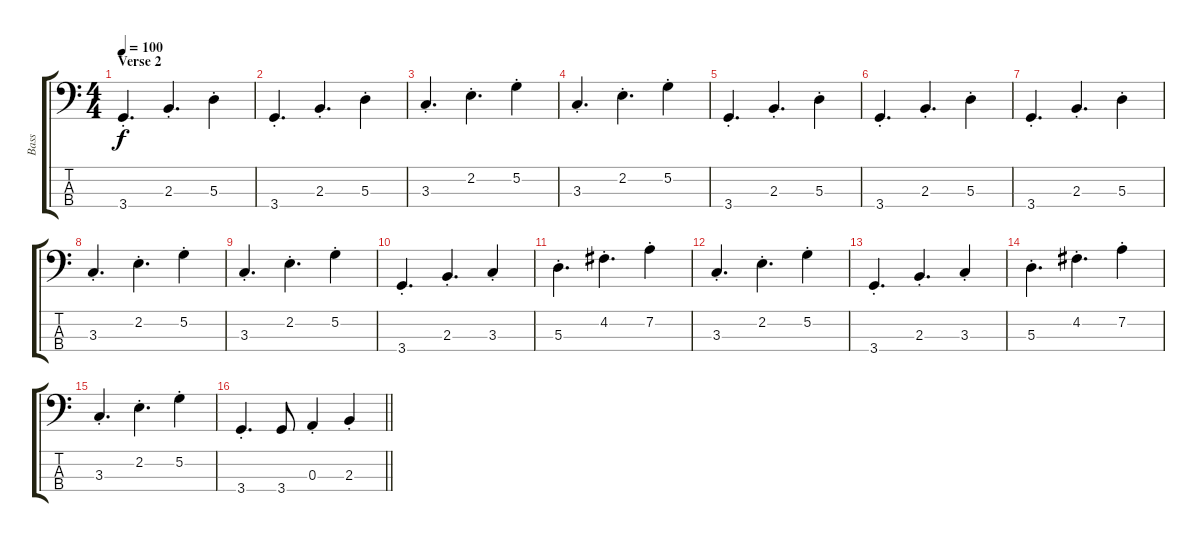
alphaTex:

\track ("Bass" "Bass") {instrument electricbassfinger}
\staff {score tabs}
\tuning (G2 D2 A1 E1) {hide}
\ts (4 4)
\section ("" "Verse 2")
\tempo 100
\clef f4
\ks c
3.4{st}.4{d dy f} 2.3{st}.4{d} 5.3{st}.4 |
3.4{st}.4{d} 2.3{st}.4{d} 5.3{st}.4 |
3.3{st}.4{d} 2.2{st}.4{d} 5.2{st}.4 |
3.3{st}.4{d} 2.2{st}.4{d} 5.2{st}.4 |
3.4{st}.4{d} 2.3{st}.4{d} 5.3{st}.4 |
3.4{st}.4{d} 2.3{st}.4{d} 5.3{st}.4 |
3.4{st}.4{d} 2.3{st}.4{d} 5.3{st}.4 |
3.3{st}.4{d} 2.2{st}.4{d} 5.2{st}.4 |
3.3{st}.4{d} 2.2{st}.4{d} 5.2{st}.4 |
3.4{st}.4{d} 2.3{st}.4{d} 3.3{st}.4 |
5.3{st}.4{d} 4.2{st}.4{d} 7.2{st}.4 |
3.3{st}.4{d} 2.2{st}.4{d} 5.2{st}.4 |
3.4{st}.4{d} 2.3{st}.4{d} 3.3{st}.4 |
5.3{st}.4{d} 4.2{st}.4{d} 7.2{st}.4 |
3.3{st}.4{d} 2.2{st}.4{d} 5.2{st}.4 |
\barLineRight lightlight
3.4{st}.4{d} 3.4.8 0.3{st}.4 2.3{st}.4
